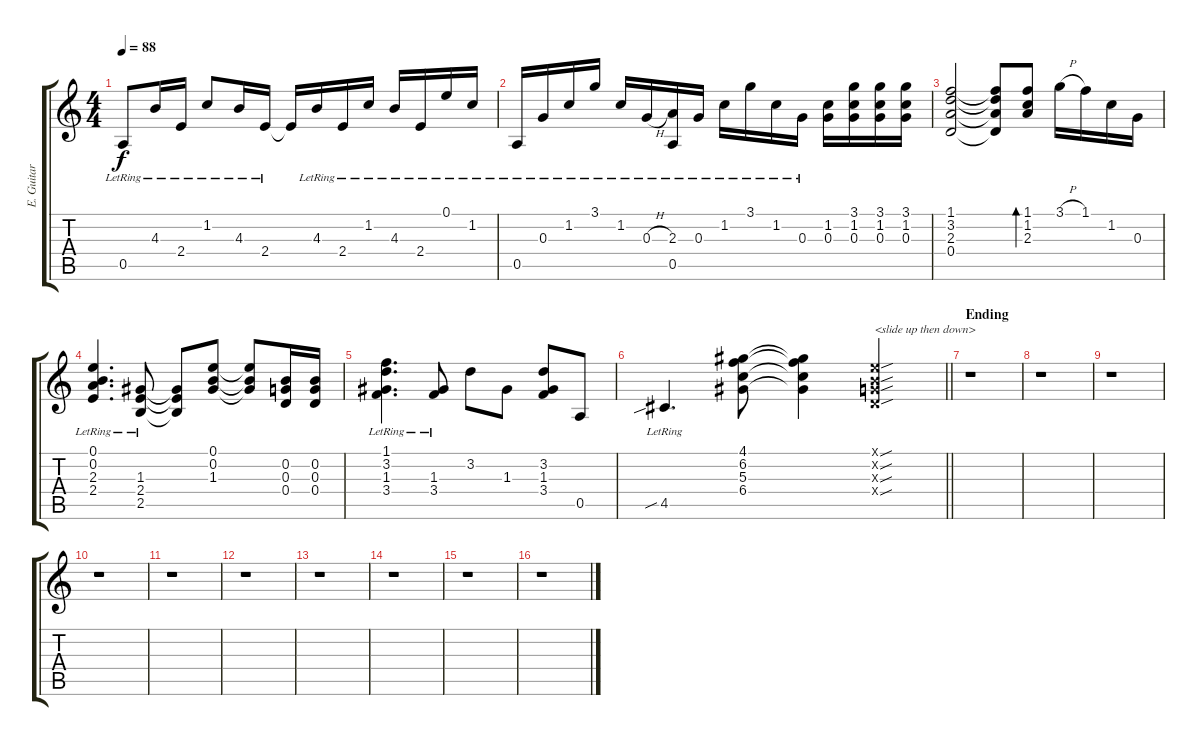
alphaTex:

\track ("E. Guitar II" "E. Guitar ") {instrument electricguitarclean}
\staff {score tabs}
\tuning (E4 B3 G3 D3 A2 E2) {hide}
\ts (4 4)
\tempo 88
\clef g2
\ks c
0.5{lr}.8{dy f} 4.3{lr}.16 2.4{lr}.16 1.2{lr}.8 4.3{lr}.16 2.4{lr}.16 2.4{t}.16 4.3{lr}.16 2.4{lr}.16 1.2{lr}.16 4.3{lr}.16 2.4{lr}.16 0.1{lr}.16 1.2{lr}.16 |
0.5{lr}.16 0.3{lr}.16 1.2{lr}.16 3.1{lr}.16 1.2{lr}.16 0.3{h lr}.16 (2.3{lr} 0.5{lr}).16 0.3{lr}.16 1.2{lr}.16 3.1{lr}.16 1.2{lr}.16 0.3{lr}.16 (1.2 0.3).16 (3.1 1.2 0.3).16 (3.1 1.2 0.3).16 (3.1 1.2 0.3).16 |
(1.1 3.2 2.3 0.4).2 (1.1{t} 3.2{t} 2.3{t} 0.4{t}).8 (1.1 1.2 2.3).8{bd 120} 3.1{h}.16 1.1.16 1.2.16 0.3.16 |
(0.1{lr} 0.2{lr} 2.3{lr} 2.4{lr}).4{d} (1.3{lr} 2.4{lr} 2.5{lr}).8 (1.3{t} 2.4{t} 2.5{t}).8 (0.1 0.2 1.3).8 (0.1{t} 0.2{t} 1.3{t}).8 (0.2 0.3 0.4).16 (0.2 0.3 0.4).16 |
(1.1{lr} 3.2{lr} 1.3{lr} 3.4{lr}).4{d} (1.3{lr} 3.4{lr}).8 3.2.8 1.3.8 (3.2 1.3 3.4).8 0.5.8 |
\barLineRight lightlight
4.5{sib lr}.4{d} (4.1 6.2 5.3 6.4).8 (4.1{t} 6.2{t} 5.3{t} 6.4{t}).4 (0.1{sou x} 0.2{sou x} 0.3{sou x} 0.4{sou x}).4{txt "<slide up then down>"} |
\section ("" "Ending")
r.1 |
r.1 |
r.1 |
r.1 |
r.1 |
r.1 |
r.1 |
r.1 |
r.1 |
r.1
